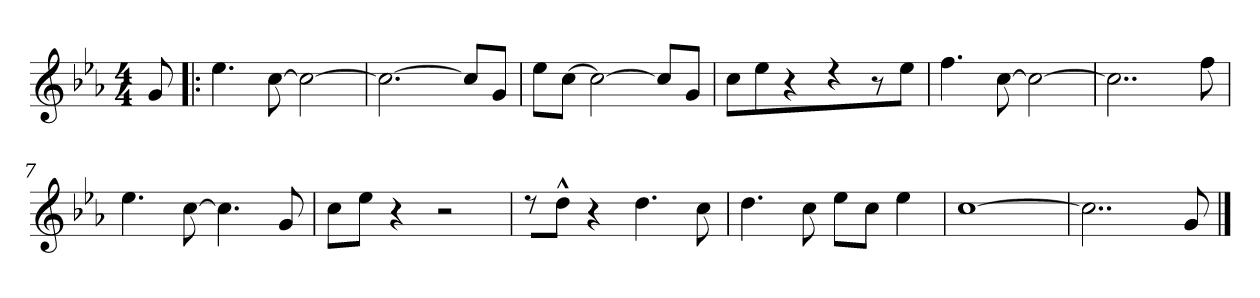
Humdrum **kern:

**kern
*part1
*staff1
*clefG2
*k[b-e-a-]
*c:
*M4/4
=
8g
=1!|:
4.ee-
[8cc
2cc_
=2
2.cc_
8ccL]
8gJ
=3
8ee-L
[8ccJ
2cc_
8ccL]
8gJ
=4
8ccL
8ee-J
4r
4r
8r
8ee-J
!!LO:LB:g=z
=5
4.ff
[8cc
2cc_
=6
2..cc]
8ff
=7
4.ee-
[8cc
4.cc]
8g
=8
8ccL
8ee-J
4r
2r
!!LO:LB:g=z
=9
8r
8dd^^J
4r
4.dd
8cc
=10
4.dd
8cc
8ee-L
8ccJ
4ee-
=11
[1cc
=12
2..cc]
8g
==
*-
